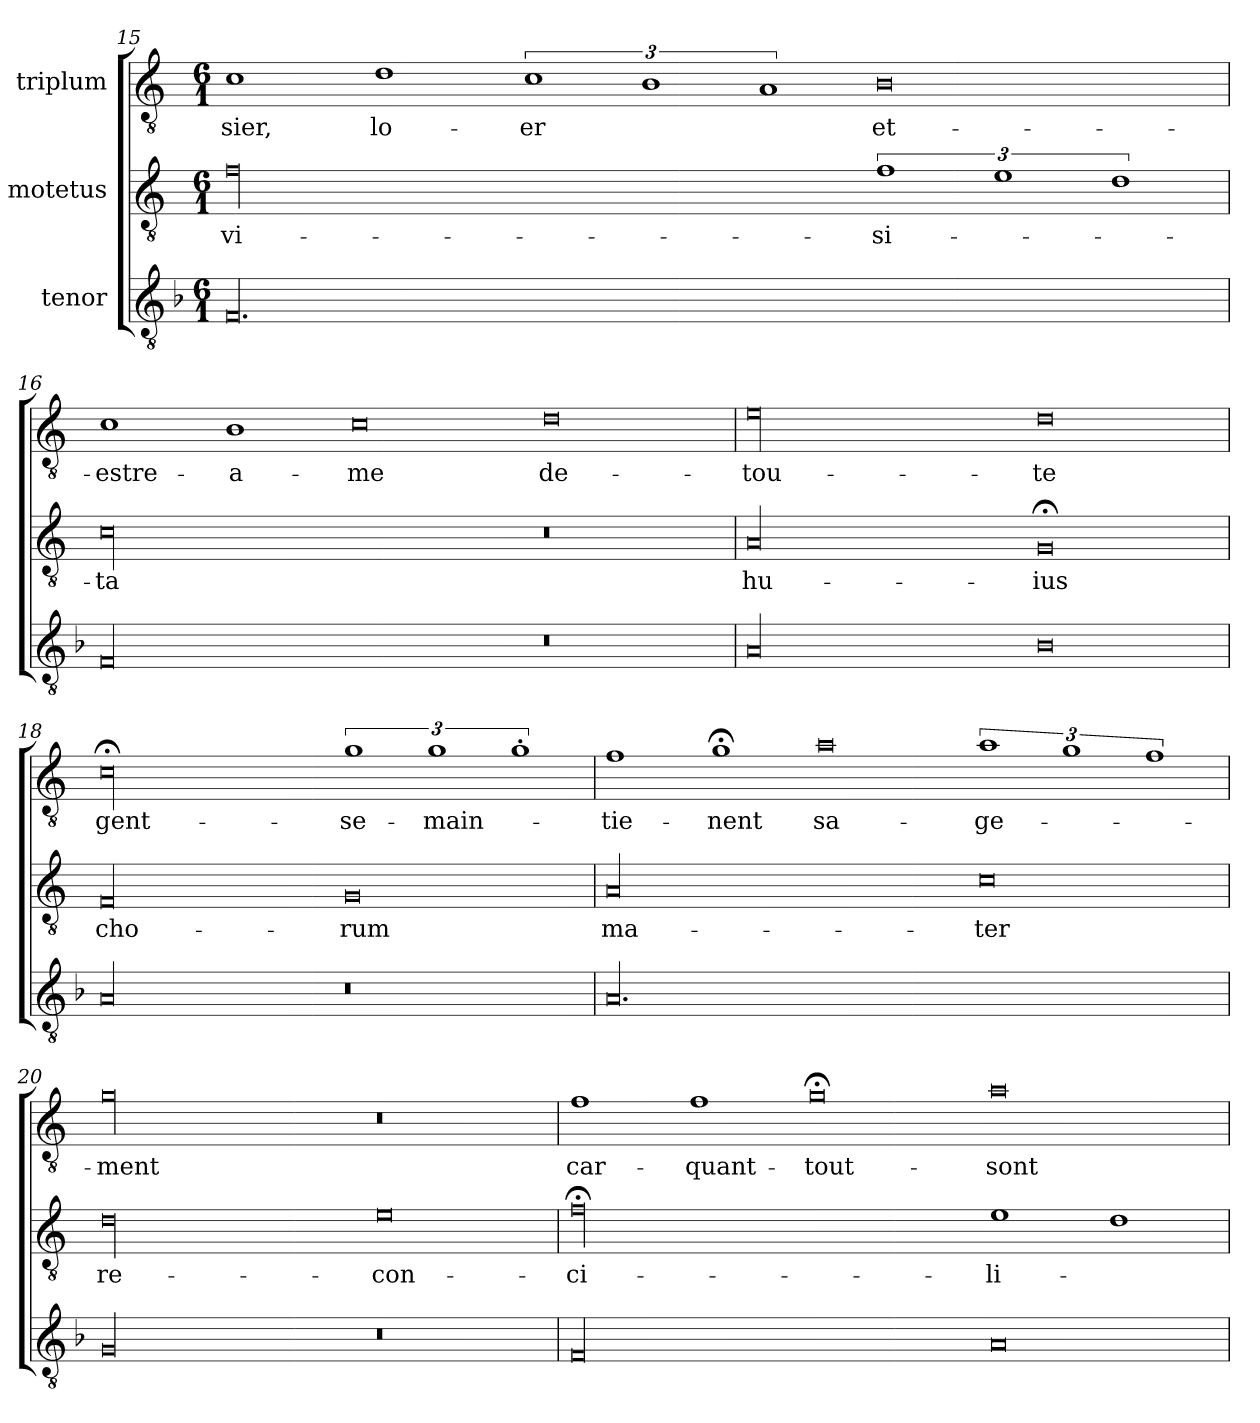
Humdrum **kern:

**kern	**kern	**text	**kern	**text
*part3	*part2	*part2	*part1	*part1
*staff3	*staff2	*staff2	*staff1	*staff1
*I"tenor	*I"motetus	*	*I"triplum	*
*clefGv2	*clefGv2	*	*clefGv2	*
*k[b-]	*k[]	*	*k[]	*
*F:	*C:	*	*C:	*
*M6/1	*M6/1	*	*M6/1	*
=15	=15	=15	=15	=15
00.F/	00f\	vi-	1c\	-sier,
.	.	.	1d\	lo-
.	.	.	3%2c\	-er
.	.	.	3%2B\	.
.	.	.	3%2A/	.
.	3%2f\	-si-	0B\	et-
.	3%2e\	.	.	.
.	3%2d\	.	.	.
=16	=16	=16	=16	=16
00F/	00c\	-ta	1c\	estre-
.	.	.	1B\	a-
.	.	.	0c\	-me
0r	0r	.	0d\	de-
=17	=17	=17	=17	=17
00A/	00A/	hu-	00e\	tou-
0B-\	0G;</	-ius	0d\	-te
=18	=18	=18	=18	=18
00A/	00F/	cho-	00c;<\	gent-
0r	0G/	-rum	3%2g\	se-
.	.	.	3%2g\	main-
.	.	.	3%2g'\	.
=19	=19	=19	=19	=19
00.A/	00A/	ma-	1f\	-tie-
.	.	.	1g;<\	-nent
.	.	.	0a\	sa-
.	0c\	-ter	3%2a\	-ge-
.	.	.	3%2g\	.
.	.	.	3%2f\	.
=20	=20	=20	=20	=20
00G/	00d\	re-	00g\	-ment
0r	0e\	-con-	0r	.
=21	=21	=21	=21	=21
00F/	00f;<\	-ci-	1f\	car-
.	.	.	1f\	quant-
.	.	.	0g;<\	tout-
0A/	1e\	-li-	0a\	sont-
.	1d\	.	.	.
=	=	=	=	=
*-	*-	*-	*-	*-
